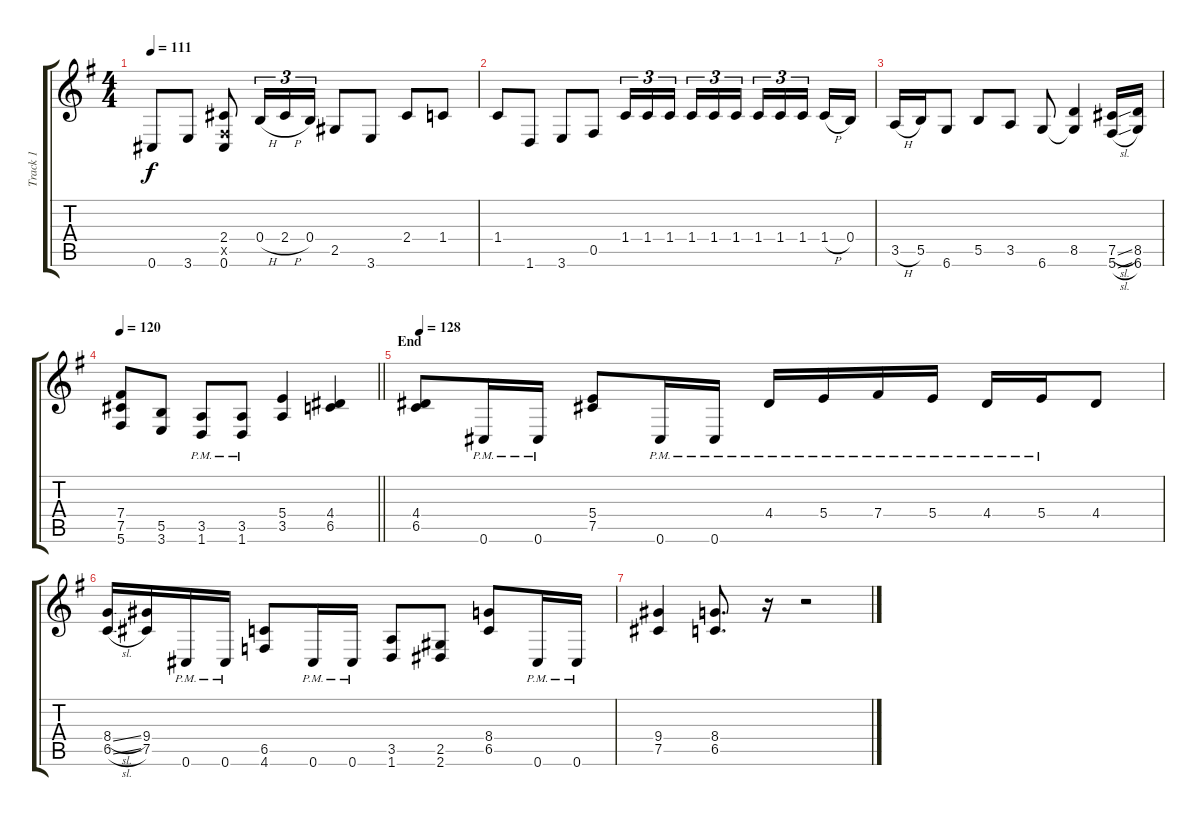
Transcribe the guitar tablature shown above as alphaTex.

\track ("Track 1" "Track 1") {instrument distortionguitar}
\staff {score tabs}
\tuning (Db4 Ab3 E3 B2 Gb2 Db2) {hide}
\ts (4 4)
\tempo 111
\clef g2
\ks eminor
0.6.8{dy f} 3.6.8 (2.4 0.5{x} 0.6).8 0.4{h}.16{tu (3 2)} 2.4{h}.16{tu (3 2)} 0.4.16{tu (3 2)} 2.5.8 3.6.8 2.4.8 1.4.8 |
1.4.8 1.6.8 3.6.8 0.5.8 1.4.16{tu (3 2)} 1.4.16{tu (3 2)} 1.4.16{tu (3 2) beam splitsecondary} 1.4.16{tu (3 2)} 1.4.16{tu (3 2)} 1.4.16{tu (3 2)} 1.4.16{tu (3 2)} 1.4.16{tu (3 2)} 1.4.16{tu (3 2) beam splitsecondary} 1.4{h}.16 0.4.16 |
3.5{h}.16 5.5.16 6.6.8 5.5.8 3.5.8 6.6.8 (8.5 6.6{t}).4 (7.5{sl} 5.6{sl}).16 (8.5 6.6).16 |
\tempo 120
\barLineRight lightlight
(7.4 7.5 5.6).8 (5.5 3.6).8 (3.5{pm} 1.6{pm}).8 (3.5{pm} 1.6{pm}).8 (5.4 3.5).4 (4.4 6.5).4 |
\section ("" "End")
\tempo 128
(4.4 6.5).8 0.6{pm}.16 0.6{pm}.16 (5.4 7.5).8 0.6{pm}.16 0.6{pm}.16 4.4{pm}.16 5.4{pm}.16 7.4{pm}.16 5.4{pm}.16 4.4{pm}.16 5.4{pm}.16 4.4.8 |
(8.4{sl} 6.5{sl}).16 (9.4 7.5).16 0.6{pm}.16 0.6{pm}.16 (6.5 4.6).8 0.6{pm}.16 0.6{pm}.16 (3.5 1.6).8 (2.5 2.6).8 (8.4 6.5).8 0.6{pm}.16 0.6{pm}.16 |
(9.4 7.5).4 (8.4 6.5).8{d} r.16 r.2
